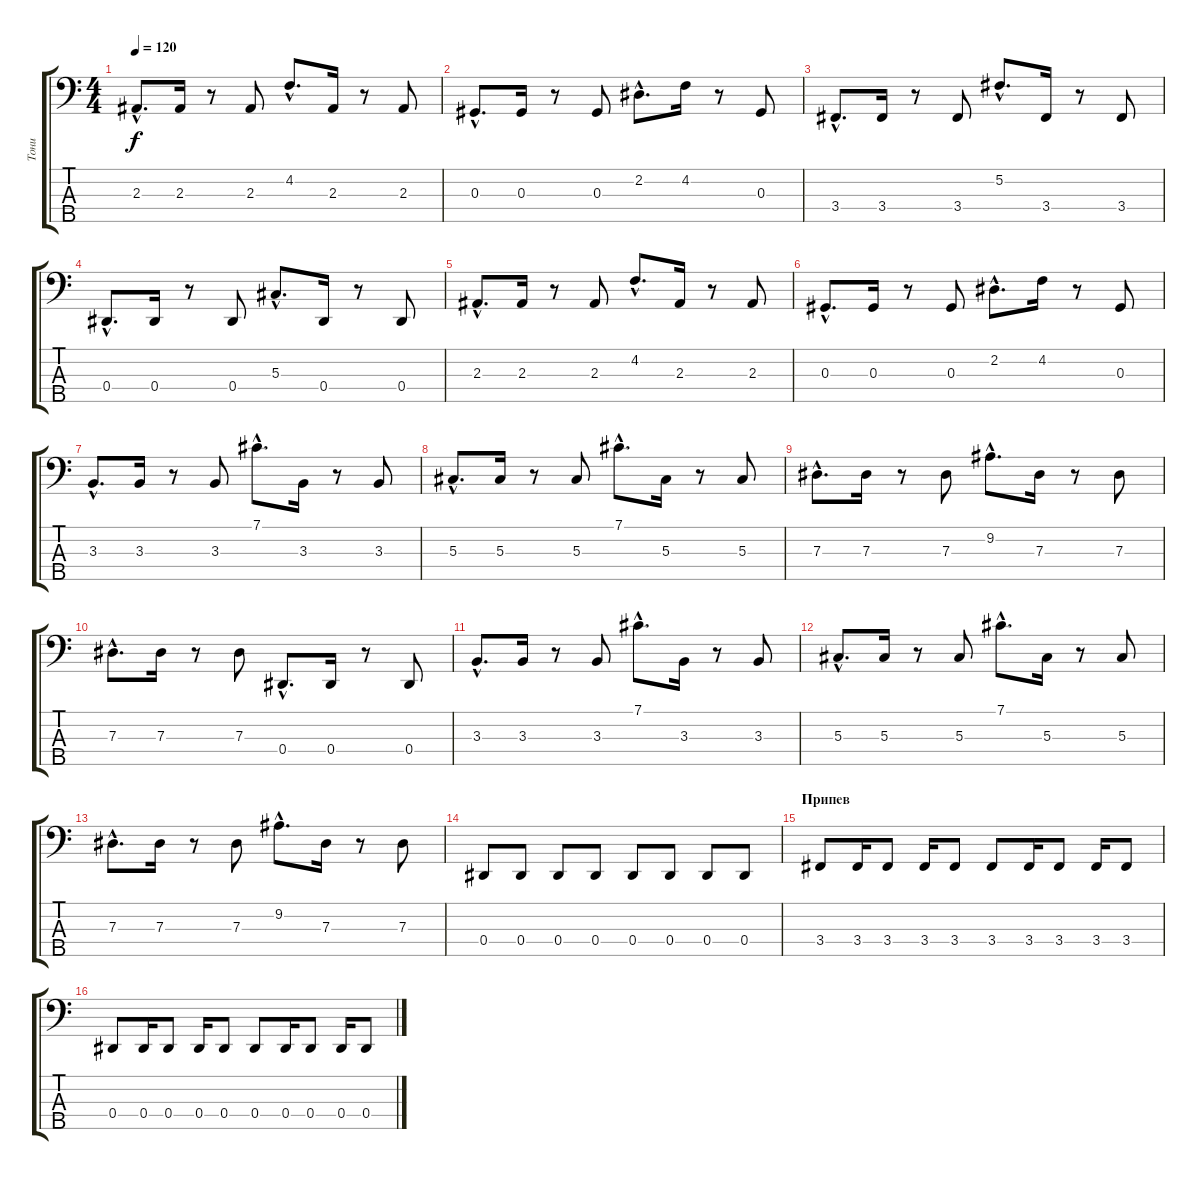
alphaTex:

\track ("Тони" "Тони") {instrument electricbassfinger}
\staff {score tabs}
\tuning (Gb2 Db2 Ab1 Eb1 Bb0) {hide}
\ts (4 4)
\tempo 120
\clef f4
\ks c
2.3{hac}.8{d dy f} 2.3.16 r.8 2.3.8 4.2{hac}.8{d} 2.3.16 r.8 2.3.8 |
0.3{hac}.8{d} 0.3.16 r.8 0.3.8 2.2{hac}.8{d} 4.2.16 r.8 0.3.8 |
3.4{hac}.8{d} 3.4.16 r.8 3.4.8 5.2{hac}.8{d} 3.4.16 r.8 3.4.8 |
0.4{hac}.8{d} 0.4.16 r.8 0.4.8 5.3{hac}.8{d} 0.4.16 r.8 0.4.8 |
2.3{hac}.8{d} 2.3.16 r.8 2.3.8 4.2{hac}.8{d} 2.3.16 r.8 2.3.8 |
0.3{hac}.8{d} 0.3.16 r.8 0.3.8 2.2{hac}.8{d} 4.2.16 r.8 0.3.8 |
3.3{hac}.8{d} 3.3.16 r.8 3.3.8 7.1{hac}.8{d} 3.3.16 r.8 3.3.8 |
5.3{hac}.8{d} 5.3.16 r.8 5.3.8 7.1{hac}.8{d} 5.3.16 r.8 5.3.8 |
7.3{hac}.8{d} 7.3.16 r.8 7.3.8 9.2{hac}.8{d} 7.3.16 r.8 7.3.8 |
7.3{hac}.8{d} 7.3.16 r.8 7.3.8 0.4{hac}.8{d} 0.4.16 r.8 0.4.8 |
3.3{hac}.8{d} 3.3.16 r.8 3.3.8 7.1{hac}.8{d} 3.3.16 r.8 3.3.8 |
5.3{hac}.8{d} 5.3.16 r.8 5.3.8 7.1{hac}.8{d} 5.3.16 r.8 5.3.8 |
7.3{hac}.8{d} 7.3.16 r.8 7.3.8 9.2{hac}.8{d} 7.3.16 r.8 7.3.8 |
0.4.8 0.4.8 0.4.8 0.4.8 0.4.8 0.4.8 0.4.8 0.4.8 |
\section ("" "Припев")
3.4.8 3.4.16 3.4.8 3.4.16 3.4.8 3.4.8 3.4.16 3.4.8 3.4.16 3.4.8 |
0.4.8 0.4.16 0.4.8 0.4.16 0.4.8 0.4.8 0.4.16 0.4.8 0.4.16 0.4.8
